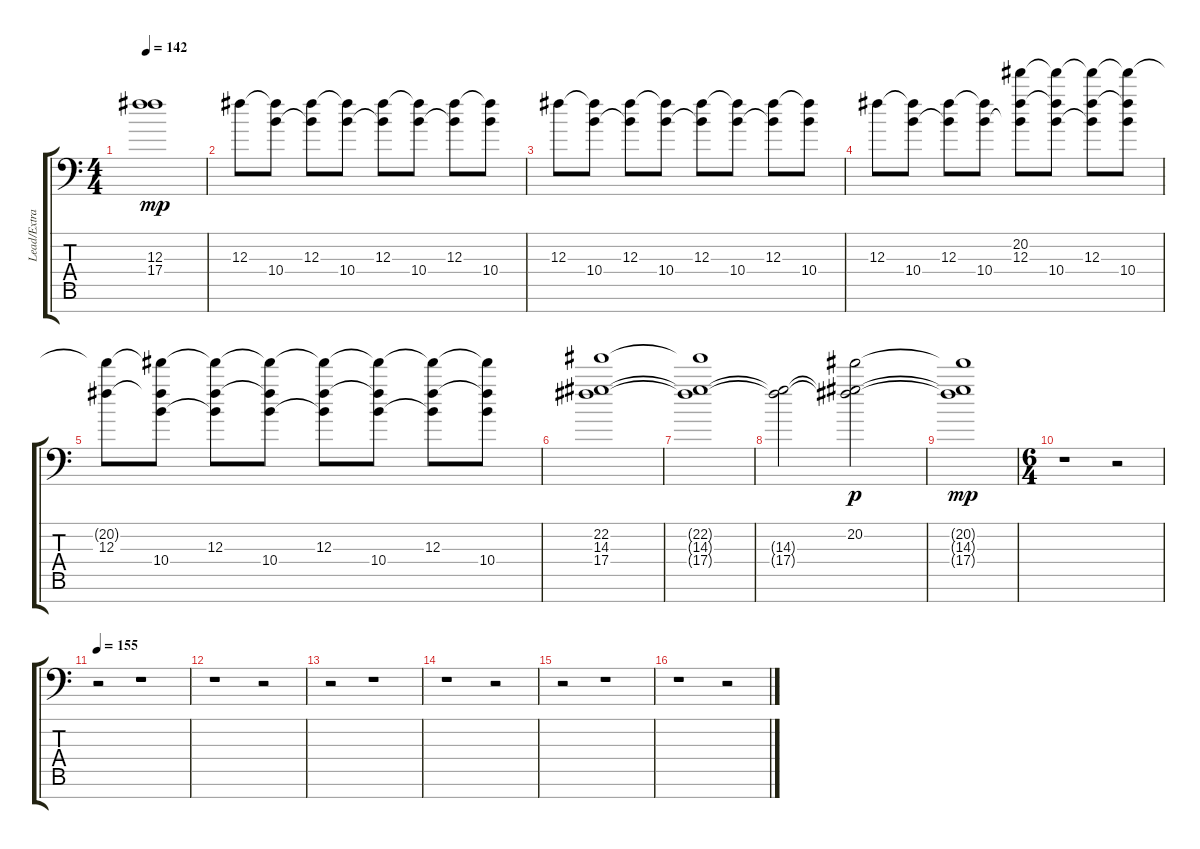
\track ("Lead/Extra Guitar" "Lead/Extra") {instrument distortionguitar}
\staff {score tabs}
\tuning (Eb4 Bb3 Gb3 Db3 Ab2 Eb2 Ab1) {hide}
\ts (4 4)
\tempo 142
\clef f4
\ks c
(12.3 17.4).1{dy mp} |
12.3.8 (12.3{t} 10.4).8 (12.3 10.4{t}).8 (12.3{t} 10.4).8 (12.3 10.4{t}).8 (12.3{t} 10.4).8 (12.3 10.4{t}).8 (12.3{t} 10.4).8 |
12.3.8 (12.3{t} 10.4).8 (12.3 10.4{t}).8 (12.3{t} 10.4).8 (12.3 10.4{t}).8 (12.3{t} 10.4).8 (12.3 10.4{t}).8 (12.3{t} 10.4).8 |
12.3.8 (12.3{t} 10.4).8 (12.3 10.4{t}).8 (12.3{t} 10.4).8 (20.2 12.3 10.4{t}).8 (20.2{t} 12.3{t} 10.4).8 (20.2{t} 12.3 10.4{t}).8 (20.2{t} 12.3{t} 10.4).8 |
(20.2{t} 12.3).8 (20.2{t} 12.3{t} 10.4).8 (20.2{t} 12.3 10.4{t}).8 (20.2{t} 12.3{t} 10.4).8 (20.2{t} 12.3 10.4{t}).8 (20.2{t} 12.3{t} 10.4).8 (20.2{t} 12.3 10.4{t}).8 (20.2{t} 12.3{t} 10.4).8 |
(22.2 14.3 17.4).1 |
(22.2{t} 14.3{t} 17.4{t}).1 |
(14.3{t} 17.4{t}).2 (20.2 14.3{t} 17.4{t}).2{dy p} |
(20.2{t} 14.3{t} 17.4{t}).1{dy mp} |
\ts (6 4)
r.1 r.2 |
\tempo 155
r.2 r.1 |
r.1 r.2 |
r.2 r.1 |
r.1 r.2 |
r.2 r.1 |
r.1 r.2
